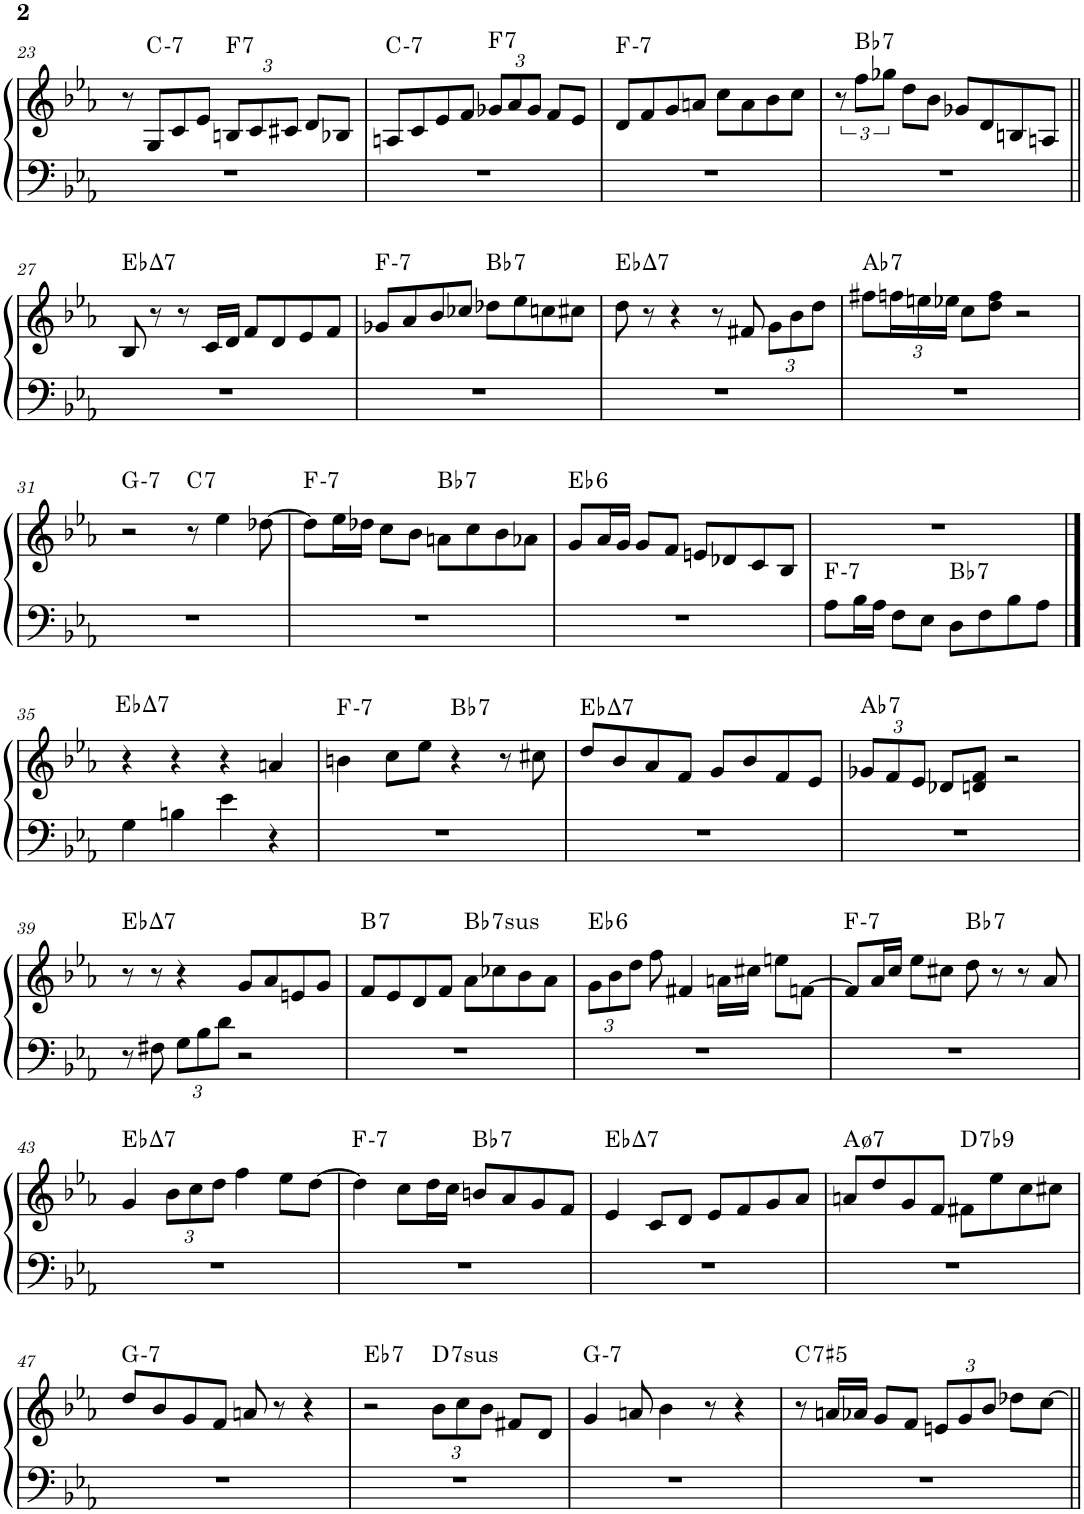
**kern	**kern	**harte
*part1	*part1	*part1
*staff2	*staff1	*
*I"Piano	*	*
*I'Pno.	*	*
!!LO:PB:g=z
*clefF4	*clefG2	*
*k[b-e-a-]	*k[b-e-a-]	*
*M4/4	*M4/4	*
=23	=23	=23
1r	8r	.
!	!	!LO:H:kt=7
.	8G/L	C:min7
.	8c/	.
.	8e-/J	.
*	*Xbrackettup	*
!	!	!LO:H:kt=7
.	12Bn/L	F:7
.	12c/	.
.	12c#X/J	.
.	8d/L	.
.	8B-X/J	.
=24	=24	=24
!	!	!LO:H:kt=7
1r	8An/L	C:min7
.	8c/	.
.	8e-/	.
.	8f/J	.
!	!	!LO:H:kt=7
.	12g-X/L	F:7
.	12a-/	.
.	12g-/J	.
.	8f/L	.
.	8e-/J	.
=25	=25	=25
!	!	!LO:H:kt=7
1r	8d/L	F:min7
.	8f/	.
.	8g/	.
.	8an/J	.
.	8cc\L	.
.	8a\	.
.	8b-\	.
.	8cc\J	.
=26	=26	=26
*	*brackettup	*
1r	12r	.
!	!	!LO:H:kt=7
.	12ff\L	Bb:7
.	12gg-X\J	.
.	8dd\L	.
.	8b-\J	.
.	8g-X/L	.
.	8d/	.
.	8Bn/	.
.	8An/J	.
!!LO:LB:g=z
=27||	=27||	=27||
!	!	!LO:H:kt=7
1r	8B-/	Eb:maj7
.	8r	.
.	8r	.
.	16c/LL	.
.	16d/JJ	.
.	8f/L	.
.	8d/	.
.	8e-/	.
.	8f/J	.
=28	=28	=28
!	!	!LO:H:kt=7
1r	8g-X/L	F:min7
.	8a-/	.
.	8b-/	.
.	8cc-X/J	.
!	!	!LO:H:kt=7
.	8dd-X\L	Bb:7
.	8ee-\	.
.	8ccn\	.
.	8cc#X\J	.
=29	=29	=29
!	!	!LO:H:kt=7
1r	8dd\	Eb:maj7
.	8r	.
.	4r	.
.	8r	.
.	8f#X/	.
*	*Xbrackettup	*
.	12g\L	.
.	12b-\	.
.	12dd\J	.
=30	=30	=30
!	!	!LO:H:kt=7
1r	8ff#X\L	Ab:7
.	24ffn\L	.
.	24een\	.
.	24ee-X\JJ	.
.	8cc\L	.
.	8dd\ 8ff\J	.
.	2r	.
!!LO:LB:g=z
=31	=31	=31
!	!	!LO:H:kt=7
1r	2r	G:min7
!	!	!LO:H:kt=7
.	8r	C:7
.	4ee-\	.
.	[8dd-X\	.
=32	=32	=32
!	!	!LO:H:kt=7
1r	8dd-\L]	F:min7
.	16ee-\L	.
.	16dd-X\JJ	.
.	8cc\L	.
.	8b-\J	.
!	!	!LO:H:kt=7
.	8an\L	Bb:7
.	8cc\	.
.	8b-\	.
.	8a-X\J	.
=33	=33	=33
!	!	!LO:H:kt=6
1r	8g/L	Eb:maj6
.	16a-/L	.
.	16g/JJ	.
.	8g/L	.
.	8f/J	.
.	8en/L	.
.	8d-X/	.
.	8c/	.
.	8B-/J	.
=34	=34	=34
!	!	!LO:H:kt=7
*	*^	*
8A-\L	1r	2ryy	F:min7
16B-\L	.	.	.
16A-\JJ	.	.	.
8F\L	.	.	.
8E-\J	.	.	.
!	!	!	!LO:H:kt=7
8D\L	.	2ryy	Bb:7
8F\	.	.	.
8B-\	.	.	.
8A-\J	.	.	.
!!LO:LB:g=z
==35	==35	==35	==35
!	!	!	!LO:H:kt=7
*	*v	*v	*
4G\	4r	Eb:maj7
4Bn\	4r	.
4e-\	4r	.
4r	4an/	.
=36	=36	=36
!	!	!LO:H:kt=7
1r	4bn\	F:min7
.	8cc\L	.
.	8ee-\J	.
!	!	!LO:H:kt=7
.	4r	Bb:7
.	8r	.
.	8cc#X\	.
=37	=37	=37
!	!	!LO:H:kt=7
1r	8dd/L	Eb:maj7
.	8b-/	.
.	8a-/	.
.	8f/J	.
.	8g/L	.
.	8b-/	.
.	8f/	.
.	8e-/J	.
=38	=38	=38
!	!	!LO:H:kt=7
1r	12g-X/L	Ab:7
.	12f/	.
.	12e-/J	.
.	8d-X/L	.
.	8dn/ 8f/J	.
.	2r	.
!!LO:LB:g=z
=39	=39	=39
!	!	!LO:H:kt=7
8r	8r	Eb:maj7
8F#X\	8r	.
*Xbrackettup	*	*
12G\L	4r	.
12B-\	.	.
12d\J	.	.
2r	8g/L	.
.	8a-/	.
.	8en/	.
.	8g/J	.
=40	=40	=40
!	!	!LO:H:kt=7
1r	8f/L	B:7
.	8e-/	.
.	8d/	.
.	8f/J	.
!	!	!LO:H:kt=7sus
.	8a-\L	Bb:sus4(7)
.	8cc-X\	.
.	8b-\	.
.	8a-\J	.
=41	=41	=41
!	!	!LO:H:kt=6
1r	12g\L	Eb:maj6
.	12b-\	.
.	12dd\J	.
.	8ff\	.
.	4f#X/	.
.	16an\LL	.
.	16cc#X\JJ	.
.	8een\L	.
.	[8fn\J	.
=42	=42	=42
!	!	!LO:H:kt=7
1r	8f/L]	F:min7
.	16a-/L	.
.	16cc/JJ	.
.	8ee-\L	.
.	8cc#X\J	.
!	!	!LO:H:kt=7
.	8dd\	Bb:7
.	8r	.
.	8r	.
.	8a-/	.
!!LO:LB:g=z
=43	=43	=43
!	!	!LO:H:kt=7
1r	4g/	Eb:maj7
.	12b-\L	.
.	12cc\	.
.	12dd\J	.
.	4ff\	.
.	8ee-\L	.
.	[8dd\J	.
=44	=44	=44
!	!	!LO:H:kt=7
1r	4dd\]	F:min7
.	8cc\L	.
.	16dd\L	.
.	16cc\JJ	.
!	!	!LO:H:kt=7
.	8bn/L	Bb:7
.	8a-/	.
.	8g/	.
.	8f/J	.
=45	=45	=45
!	!	!LO:H:kt=7
1r	4e-/	Eb:maj7
.	8c/L	.
.	8d/J	.
.	8e-/L	.
.	8f/	.
.	8g/	.
.	8a-/J	.
=46	=46	=46
!	!	!LO:H:kt=7
1r	8an/L	A:hdim7
.	8dd/	.
.	8g/	.
.	8f/J	.
!	!	!LO:H:kt=7
.	8f#X\L	D:7(b9)
.	8ee-\	.
.	8cc\	.
.	8cc#X\J	.
!!LO:LB:g=z
=47	=47	=47
!	!	!LO:H:kt=7
1r	8dd/L	G:min7
.	8b-/	.
.	8g/	.
.	8f/J	.
.	8an/	.
.	8r	.
.	4r	.
=48	=48	=48
!	!	!LO:H:kt=7
1r	2r	Eb:7
!	!	!LO:H:kt=7sus
.	12b-\L	D:sus4(7)
.	12cc\	.
.	12b-\J	.
.	8f#X/L	.
.	8d/J	.
=49	=49	=49
!	!	!LO:H:kt=7
1r	4g/	G:min7
.	8an/	.
.	4b-\	.
.	8r	.
.	4r	.
=50	=50	=50
!	!	!LO:H:kt=7
1r	8r	C:(3,#5,b7)
.	16an/LL	.
.	16a-X/JJ	.
.	8g/L	.
.	8f/J	.
.	12en/L	.
.	12g/	.
.	12b-/J	.
.	8dd-X\L	.
.	[8cc\J	.
=||	=||	=||
*-	*-	*-
